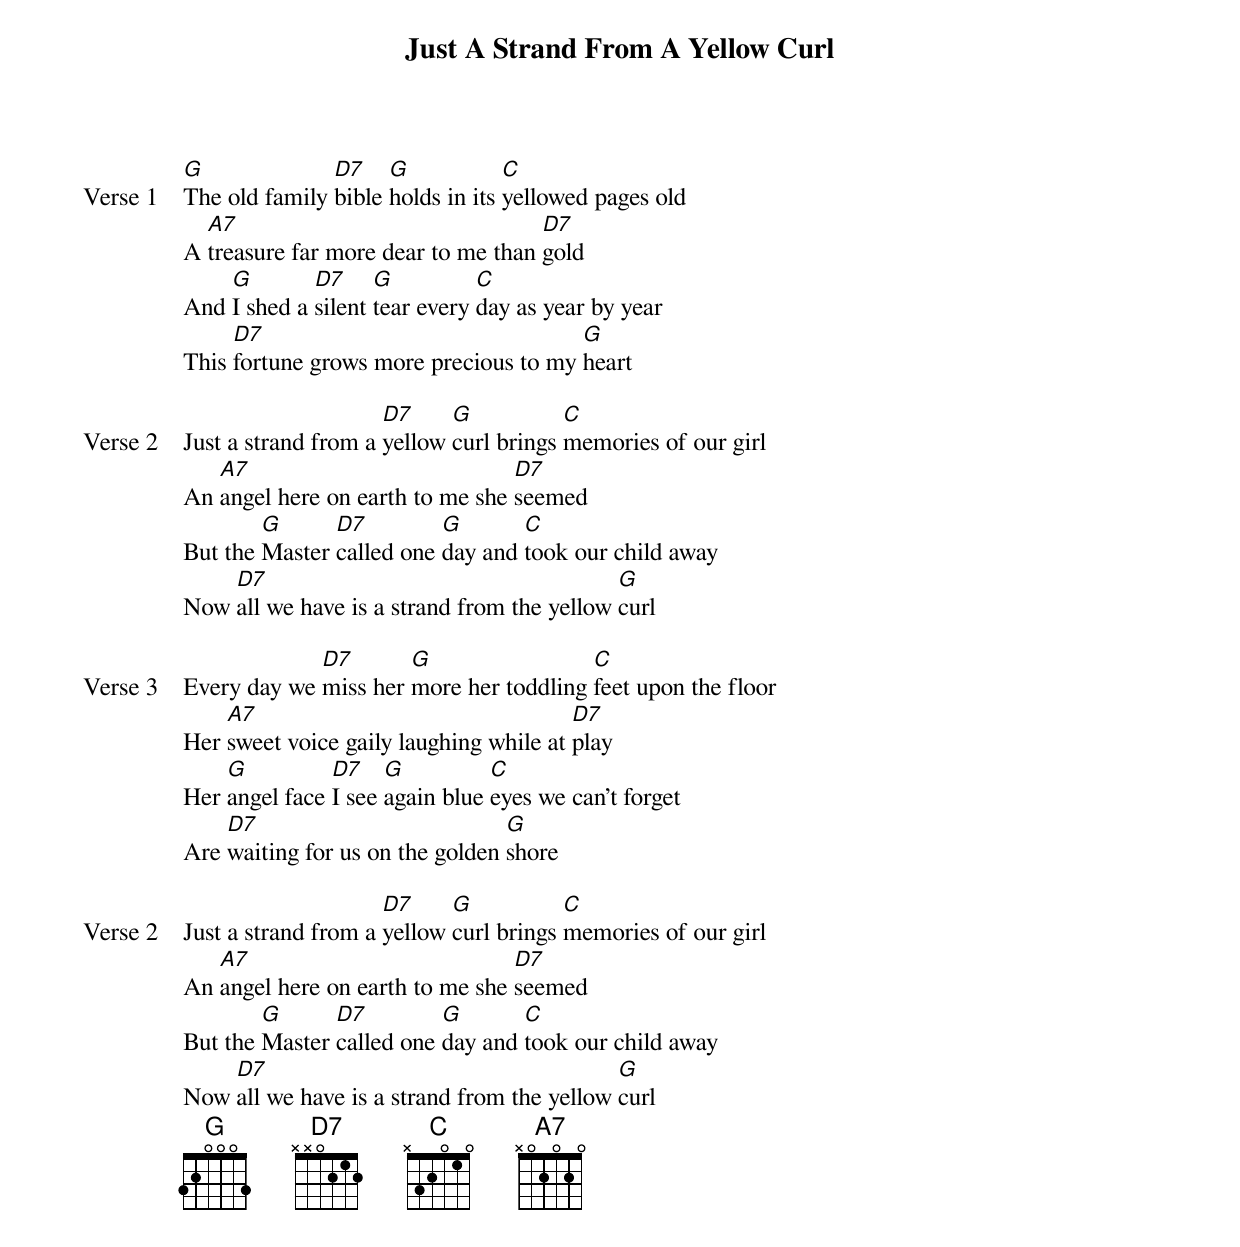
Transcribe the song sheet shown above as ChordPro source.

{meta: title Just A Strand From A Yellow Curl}
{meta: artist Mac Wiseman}
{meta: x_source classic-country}
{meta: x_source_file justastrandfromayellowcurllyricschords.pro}
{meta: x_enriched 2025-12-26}

{start_of_verse: Verse 1}
[G]The old family [D7]bible [G]holds in its [C]yellowed pages old
A [A7]treasure far more dear to me than [D7]gold
And [G]I shed a [D7]silent [G]tear every [C]day as year by year
This [D7]fortune grows more precious to my [G]heart
{end_of_verse}

{start_of_verse: Verse 2}
Just a strand from a [D7]yellow [G]curl brings [C]memories of our girl
An [A7]angel here on earth to me she [D7]seemed
But the [G]Master [D7]called one [G]day and [C]took our child away
Now [D7]all we have is a strand from the yellow [G]curl
{end_of_verse}

{start_of_verse: Verse 3}
Every day we [D7]miss her [G]more her toddling [C]feet upon the floor
Her [A7]sweet voice gaily laughing while at [D7]play
Her [G]angel face [D7]I see [G]again blue [C]eyes we can't forget
Are [D7]waiting for us on the golden [G]shore
{end_of_verse}

{start_of_verse: Verse 2}
Just a strand from a [D7]yellow [G]curl brings [C]memories of our girl
An [A7]angel here on earth to me she [D7]seemed
But the [G]Master [D7]called one [G]day and [C]took our child away
Now [D7]all we have is a strand from the yellow [G]curl
{end_of_verse}
